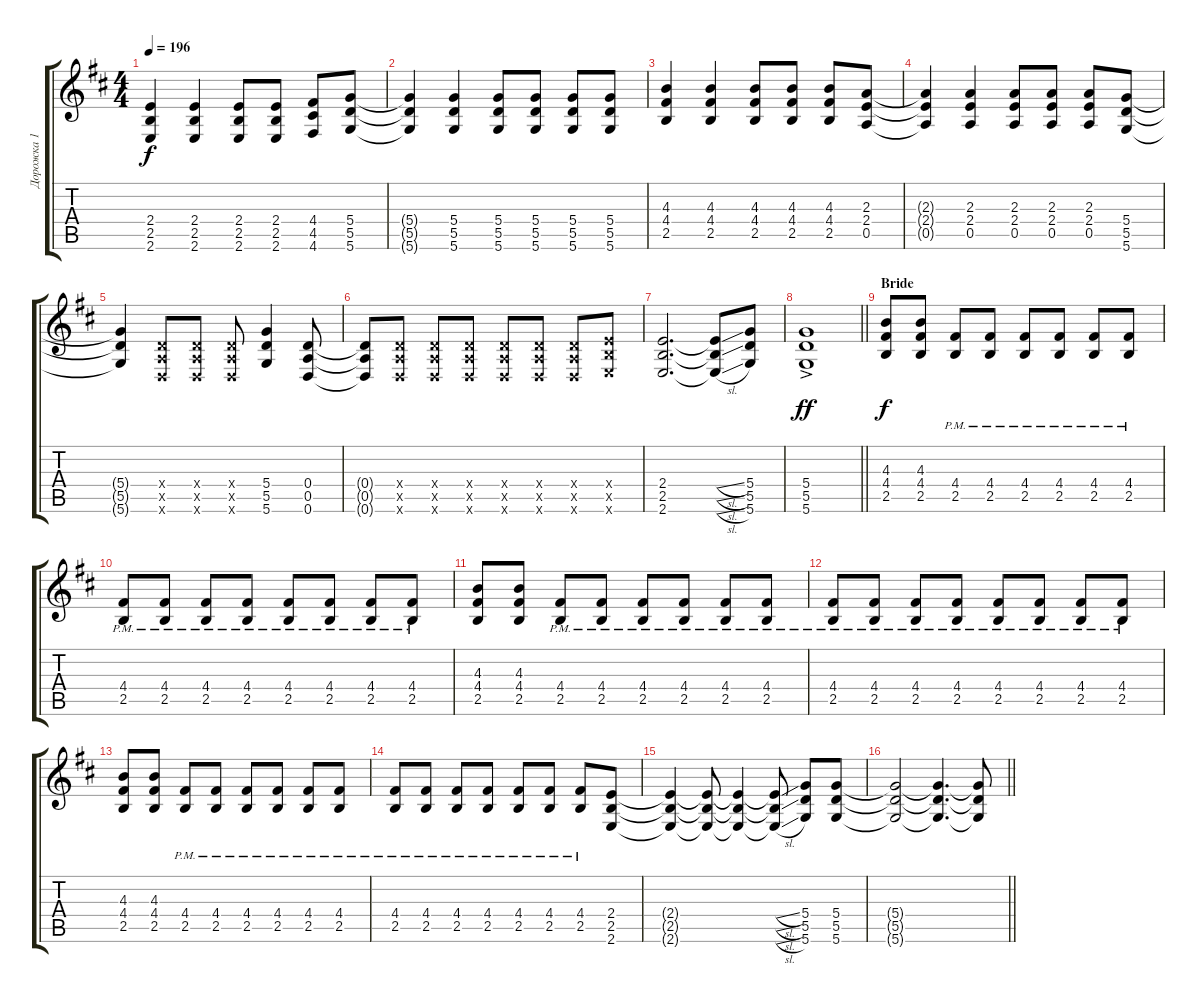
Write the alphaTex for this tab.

\track ("Дорожка 1" "Дорожка 1") {instrument distortionguitar}
\staff {score tabs}
\tuning (E4 B3 G3 D3 A2 D2) {hide}
\ts (4 4)
\tempo 196
\clef g2
\ks d
(2.4{t} 2.5{t} 2.6{t}).4{dy f} (2.4 2.5 2.6).4 (2.4 2.5 2.6).8 (2.4 2.5 2.6).8 (4.4 4.5 4.6).8 (5.4 5.5 5.6).8 |
(5.4{t} 5.5{t} 5.6{t}).4 (5.4 5.5 5.6).4 (5.4 5.5 5.6).8 (5.4 5.5 5.6).8 (5.4 5.5 5.6).8 (5.4 5.5 5.6).8 |
(4.3 4.4 2.5).4 (4.3 4.4 2.5).4 (4.3 4.4 2.5).8 (4.3 4.4 2.5).8 (4.3 4.4 2.5).8 (2.3 2.4 0.5).8 |
(2.3{t} 2.4{t} 0.5{t}).4 (2.3 2.4 0.5).4 (2.3 2.4 0.5).8 (2.3 2.4 0.5).8 (2.3 2.4 0.5).8 (5.4 5.5 5.6).8 |
(5.4{t} 5.5{t} 5.6{t}).4 (0.4{x} 0.5{x} 0.6{x}).8 (0.4{x} 0.5{x} 0.6{x}).8 (0.4{x} 0.5{x} 0.6{x}).8 (5.4 5.5 5.6).4 (0.4 0.5 0.6).8 |
(0.4{t} 0.5{t} 0.6{t}).8 (0.4{x} 0.5{x} 0.6{x}).8 (0.4{x} 0.5{x} 0.6{x}).8 (0.4{x} 0.5{x} 0.6{x}).8 (0.4{x} 0.5{x} 0.6{x}).8 (0.4{x} 0.5{x} 0.6{x}).8 (0.4{x} 0.5{x} 0.6{x}).8 (2.4{x} 2.5{x} 2.6{x}).8 |
(2.4 2.5 2.6).2{d} (2.4{sl t} 2.5{sl t} 2.6{sl t}).8 (5.4 5.5 5.6).8 |
\barLineRight lightlight
(5.4{ac} 5.5{ac} 5.6{ac}).1{dy ff} |
\section ("" "Bride")
(4.3 4.4 2.5).8{dy f} (4.3 4.4 2.5).8 (4.4{pm} 2.5{pm}).8 (4.4{pm} 2.5{pm}).8 (4.4{pm} 2.5{pm}).8 (4.4{pm} 2.5{pm}).8 (4.4{pm} 2.5{pm}).8 (4.4{pm} 2.5{pm}).8 |
(4.4{pm} 2.5{pm}).8 (4.4{pm} 2.5{pm}).8 (4.4{pm} 2.5{pm}).8 (4.4{pm} 2.5{pm}).8 (4.4{pm} 2.5{pm}).8 (4.4{pm} 2.5{pm}).8 (4.4{pm} 2.5{pm}).8 (4.4{pm} 2.5{pm}).8 |
(4.3 4.4 2.5).8 (4.3 4.4 2.5).8 (4.4{pm} 2.5{pm}).8 (4.4{pm} 2.5{pm}).8 (4.4{pm} 2.5{pm}).8 (4.4{pm} 2.5{pm}).8 (4.4{pm} 2.5{pm}).8 (4.4{pm} 2.5{pm}).8 |
(4.4{pm} 2.5{pm}).8 (4.4{pm} 2.5{pm}).8 (4.4{pm} 2.5{pm}).8 (4.4{pm} 2.5{pm}).8 (4.4{pm} 2.5{pm}).8 (4.4{pm} 2.5{pm}).8 (4.4{pm} 2.5{pm}).8 (4.4{pm} 2.5{pm}).8 |
(4.3 4.4 2.5).8 (4.3 4.4 2.5).8 (4.4{pm} 2.5{pm}).8 (4.4{pm} 2.5{pm}).8 (4.4{pm} 2.5{pm}).8 (4.4{pm} 2.5{pm}).8 (4.4{pm} 2.5{pm}).8 (4.4{pm} 2.5{pm}).8 |
(4.4{pm} 2.5{pm}).8 (4.4{pm} 2.5{pm}).8 (4.4{pm} 2.5{pm}).8 (4.4{pm} 2.5{pm}).8 (4.4{pm} 2.5{pm}).8 (4.4{pm} 2.5{pm}).8 (4.4{pm} 2.5{pm}).8 (2.4 2.5 2.6).8 |
(2.4{t} 2.5{t} 2.6{t}).4 (2.4{t} 2.5{t} 2.6{t}).8 (2.4{t} 2.5{t} 2.6{t}).4 (2.4{sl t} 2.5{sl t} 2.6{sl t}).8 (5.4 5.5 5.6).8 (5.4 5.5 5.6).8 |
\barLineRight lightlight
(5.4{t} 5.5{t} 5.6{t}).2 (5.4{t} 5.5{t} 5.6{t}).4{d} (5.4{t} 5.5{t} 5.6{t}).8
